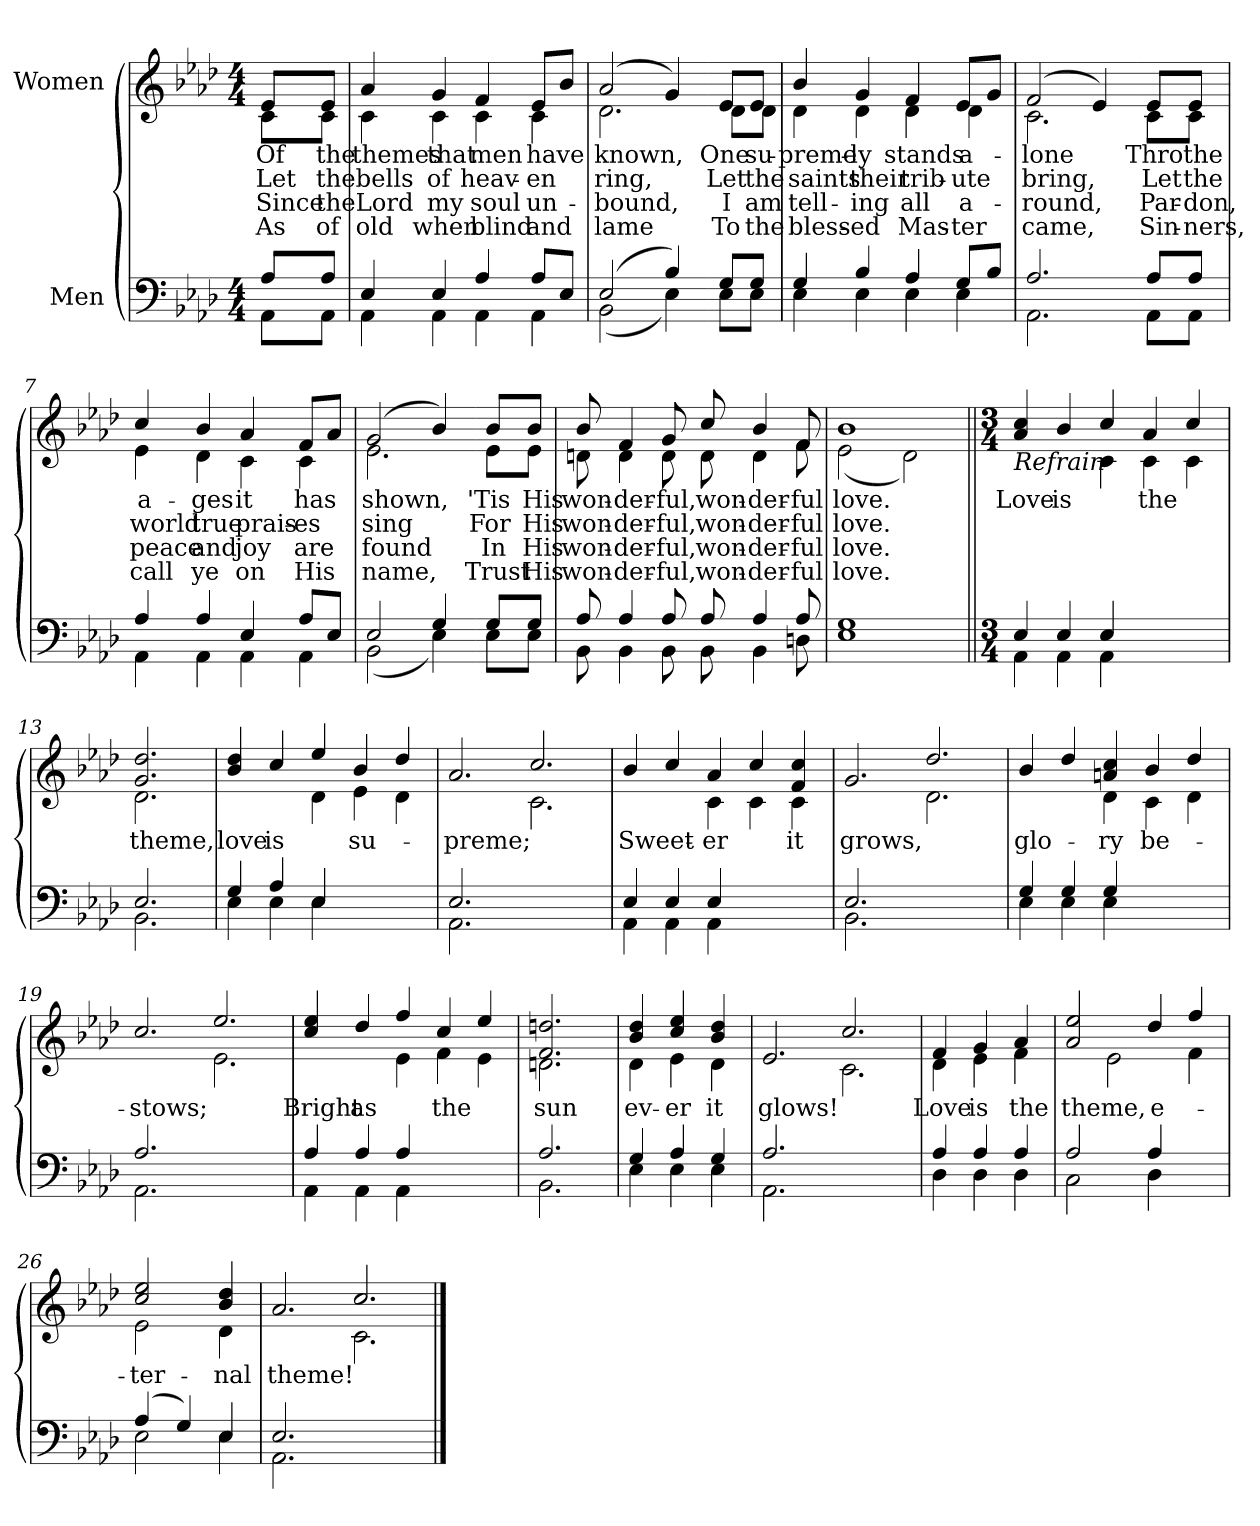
**kern	**kern	**text	**text	**text	**text
*part2	*part1	*part1	*part1	*part1	*part1
*staff2	*staff1	*staff1	*staff1	*staff1	*staff1
*I"Men	*I"Women	*	*	*	*
*clefF4	*clefG2	*	*	*	*
*k[b-e-a-d-]	*k[b-e-a-d-]	*	*	*	*
*M4/4	*M4/4	*	*	*	*
=	=	=	=	=	=
*^	*	*	*	*	*
!	!	!LO:TX:b:i:t=Verse	!	!	!	!
!	!	!	!LO:LY:b	!LO:LY:b	!LO:LY:b	!LO:LY:b
*	*	*^	*	*	*	*
8A-/L	8AA-\L	8e-/L	8c\L	Of	Let	Since	As
!	!	!	!	!LO:LY:b	!LO:LY:b	!LO:LY:b	!LO:LY:b
8A-/J	8AA-\J	8e-/J	8c\J	the	the	the	of
=1	=1	=1	=1	=1	=1	=1	=1
!	!	!	!	!LO:LY:b	!LO:LY:b	!LO:LY:b	!LO:LY:b
4E-/	4AA-\	4a-/	4c\	themes	bells	Lord	old
!	!	!	!	!LO:LY:b	!LO:LY:b	!LO:LY:b	!LO:LY:b
4E-/	4AA-\	4g/	4c\	that	of	my	when
!	!	!	!	!LO:LY:b	!LO:LY:b	!LO:LY:b	!LO:LY:b
4A-/	4AA-\	4f/	4c\	men	heav-	soul	blind
!	!	!	!	!LO:LY:b	!LO:LY:b	!LO:LY:b	!LO:LY:b
8A-/L	4AA-\	8e-/L	4c\	have	-en	un-	and
8E-/J	.	8b-/J	.	.	.	.	.
=2	=2	=2	=2	=2	=2	=2	=2
!	!	!	!	!LO:LY:b	!LO:LY:b	!LO:LY:b	!LO:LY:b
(2E-/	(2BB-\	(2a-/	2.d-\	known,	ring,	-bound,	lame
4B-/)	4E-\)	4g/)	.	.	.	.	.
!!LO:LB:g=z	!!
=3-	=3-	=3-	=3-	=3-	=3-	=3-	=3-
!	!	!	!	!LO:LY:b	!LO:LY:b	!LO:LY:b	!LO:LY:b
8G/L	8E-\L	8e-/L	8d-\L	One	Let	I	To
!	!	!	!	!LO:LY:b	!LO:LY:b	!LO:LY:b	!LO:LY:b
8G/J	8E-\J	8e-/J	8d-\J	su-	the	am	the
=4	=4	=4	=4	=4	=4	=4	=4
!	!	!	!	!LO:LY:b	!LO:LY:b	!LO:LY:b	!LO:LY:b
4G/	4E-\	4b-/	4d-\	-preme-	saints	tell-	bless-
!	!	!	!	!LO:LY:b	!LO:LY:b	!LO:LY:b	!LO:LY:b
4B-/	4E-\	4g/	4d-\	-ly	their	-ing	-ed
!	!	!	!	!LO:LY:b	!LO:LY:b	!LO:LY:b	!LO:LY:b
4A-/	4E-\	4f/	4d-\	stands	trib-	all	Mas-
!	!	!	!	!LO:LY:b	!LO:LY:b	!LO:LY:b	!LO:LY:b
8G/L	4E-\	8e-/L	4d-\	a-	-ute	a-	-ter
8B-/J	.	8g/J	.	.	.	.	.
=5	=5	=5	=5	=5	=5	=5	=5
!	!	!	!	!LO:LY:b	!LO:LY:b	!LO:LY:b	!LO:LY:b
2.A-/	2.AA-\	(2f/	2.c\	-lone	bring,	-round,	came,
.	.	4e-/)	.	.	.	.	.
!!LO:LB:g=z	!!
=6-	=6-	=6-	=6-	=6-	=6-	=6-	=6-
!	!	!	!	!LO:LY:b	!LO:LY:b	!LO:LY:b	!LO:LY:b
8A-/L	8AA-\L	8e-/L	8c\L	Thro'	Let	Par-	Sin-
!	!	!	!	!LO:LY:b	!LO:LY:b	!LO:LY:b	!LO:LY:b
8A-/J	8AA-\J	8e-/J	8c\J	the	the	-don,	-ners,
=7	=7	=7	=7	=7	=7	=7	=7
!	!	!	!	!LO:LY:b	!LO:LY:b	!LO:LY:b	!LO:LY:b
4A-/	4AA-\	4cc/	4e-\	a-	world	peace	call
!	!	!	!	!LO:LY:b	!LO:LY:b	!LO:LY:b	!LO:LY:b
4A-/	4AA-\	4b-/	4d-\	-ges	true	and	ye
!	!	!	!	!LO:LY:b	!LO:LY:b	!LO:LY:b	!LO:LY:b
4E-/	4AA-\	4a-/	4c\	it	prais-	joy	on
!	!	!	!	!LO:LY:b	!LO:LY:b	!LO:LY:b	!LO:LY:b
8A-/L	4AA-\	8f/L	4c\	has	-es	are	His
8E-/J	.	8a-/J	.	.	.	.	.
=8	=8	=8	=8	=8	=8	=8	=8
!	!	!	!	!LO:LY:b	!LO:LY:b	!LO:LY:b	!LO:LY:b
2E-/	(2BB-\	(2g/	2.e-\	shown,	sing	found	name,
4G/	4E-\)	4b-/)	.	.	.	.	.
!!LO:LB:g=z	!!
=9-	=9-	=9-	=9-	=9-	=9-	=9-	=9-
!	!	!	!	!LO:LY:b	!LO:LY:b	!LO:LY:b	!LO:LY:b
8G/L	8E-\L	8b-/L	8e-\L	'Tis	For	In	Trust
!	!	!	!	!LO:LY:b	!LO:LY:b	!LO:LY:b	!LO:LY:b
8G/J	8E-\J	8b-/J	8e-\J	His	His	His	His
=10	=10	=10	=10	=10	=10	=10	=10
!	!	!	!	!LO:LY:b	!LO:LY:b	!LO:LY:b	!LO:LY:b
8A-/	8BB-\	8b-/	8dn\	won-	won-	won-	won-
!	!	!	!	!LO:LY:b	!LO:LY:b	!LO:LY:b	!LO:LY:b
4A-/	4BB-\	4f/	4d\	-der-	-der-	-der-	-der-
!	!	!	!	!LO:LY:b	!LO:LY:b	!LO:LY:b	!LO:LY:b
8A-/	8BB-\	8g/	8d\	-ful,	-ful,	-ful,	-ful,
!	!	!	!	!LO:LY:b	!LO:LY:b	!LO:LY:b	!LO:LY:b
8A-/	8BB-\	8cc/	8d\	won-	won-	won-	won-
!	!	!	!	!LO:LY:b	!LO:LY:b	!LO:LY:b	!LO:LY:b
4A-/	4BB-\	4b-/	4d\	-der-	-der-	-der-	-der-
!	!	!	!	!LO:LY:b	!LO:LY:b	!LO:LY:b	!LO:LY:b
8A-/	8Dn\	8f/	8f\	-ful	-ful	-ful	-ful
=11	=11	=11	=11	=11	=11	=11	=11
!	!	!	!	!LO:LY:b	!LO:LY:b	!LO:LY:b	!LO:LY:b
1G	1E-	1b-	(2e-\	love.	love.	love.	love.
.	.	.	2d-\)	.	.	.	.
!!LO:LB:g=z	!!
=12||	=12||	=12||	=12||	=12||	=12||	=12||	=12||
*M3/4	*	*M3/4	*	*	*	*	*
!	!	!LO:TX:b:i:t=Refrain	!	!	!	!	!
!	!	!	!	!LO:LY:b	!	!	!
4E-/	4AA-\	4a-/ 4cc!/	2ryy	Love	.	.	.
!	!	!	!	!LO:LY:b	!	!	!
4E-/	4AA-\	4b-/	.	is	.	.	.
4E-/	4AA-\	4cc!/	4c\	.	.	.	.
!	!	!	!	!LO:LY:b	!	!	!
2ryy	2ryy	4a-/	4c\	the	.	.	.
.	.	4cc!/	4c\	.	.	.	.
=13	=13	=13	=13	=13	=13	=13	=13
!	!	!	!	!LO:LY:b	!	!	!
2.E-/	2.BB-\	2.g/ 2.dd-!/	2.d-\	theme,	.	.	.
=14	=14	=14	=14	=14	=14	=14	=14
!	!	!	!	!LO:LY:b	!	!	!
4G/	4E-\	4b-/ 4dd-!/	2ryy	love	.	.	.
!	!	!	!	!LO:LY:b	!	!	!
4A-/	4E-\	4cc/	.	is	.	.	.
4E-/	4E-\	4ee-!/	4d-\	.	.	.	.
!	!	!	!	!LO:LY:b	!	!	!
2ryy	2ryy	4b-/	4e-\	su-	.	.	.
.	.	4dd-!/	4d-\	.	.	.	.
=15	=15	=15	=15	=15	=15	=15	=15
!	!	!	!	!LO:LY:b	!	!	!
2.E-/	2.AA-\	2.a-/	2.ryy	-preme;	.	.	.
2.ryy	2.ryy	2.cc!/	2.c\	.	.	.	.
!!LO:LB:g=z	!!
=16	=16	=16	=16	=16	=16	=16	=16
!	!	!	!	!LO:LY:b	!	!	!
4E-/	4AA-\	4b-/	2ryy	Sweet-	.	.	.
4E-/	4AA-\	4cc!/	.	.	.	.	.
!	!	!	!	!LO:LY:b	!	!	!
4E-/	4AA-\	4a-/	4c\	-er	.	.	.
2ryy	2ryy	4cc!/	4c\	.	.	.	.
!	!	!	!	!LO:LY:b	!	!	!
.	.	4f/ 4cc!/	4c\	it	.	.	.
=17	=17	=17	=17	=17	=17	=17	=17
!	!	!	!	!LO:LY:b	!	!	!
2.E-/	2.BB-\	2.g/	2.ryy	grows,	.	.	.
2.ryy	2.ryy	2.dd-!/	2.d-\	.	.	.	.
=18	=18	=18	=18	=18	=18	=18	=18
!	!	!	!	!LO:LY:b	!	!	!
4G/	4E-\	4b-/	2ryy	glo-	.	.	.
4G/	4E-\	4dd-!/	.	.	.	.	.
!	!	!	!	!LO:LY:b	!	!	!
4G/	4E-\	4an/ 4cc!/	4d-\	-ry	.	.	.
!	!	!	!	!LO:LY:b	!	!	!
2ryy	2ryy	4b-/	4c\	be-	.	.	.
.	.	4dd-!/	4d-\	.	.	.	.
=19	=19	=19	=19	=19	=19	=19	=19
!	!	!	!	!LO:LY:b	!	!	!
2.A-/	2.AA-\	2.cc/	2.ryy	-stows;	.	.	.
2.ryy	2.ryy	2.ee-!/	2.e-\	.	.	.	.
!!LO:LB:g=z	!!
=20	=20	=20	=20	=20	=20	=20	=20
!	!	!	!	!LO:LY:b	!	!	!
4A-/	4AA-\	4cc/ 4ee-!/	2ryy	Bright	.	.	.
!	!	!	!	!LO:LY:b	!	!	!
4A-/	4AA-\	4dd-/	.	as	.	.	.
4A-/	4AA-\	4ff!/	4e-\	.	.	.	.
!	!	!	!	!LO:LY:b	!	!	!
2ryy	2ryy	4cc/	4f\	the	.	.	.
.	.	4ee-!/	4e-\	.	.	.	.
=21	=21	=21	=21	=21	=21	=21	=21
!	!	!	!	!LO:LY:b	!	!	!
2.A-/	2.BB-\	2.f/ 2.ddn!/	2.dn\	sun	.	.	.
=22	=22	=22	=22	=22	=22	=22	=22
!	!	!	!	!LO:LY:b	!	!	!
4G/	4E-\	4b-/ 4dd-!/	4d-\	ev-	.	.	.
!	!	!	!	!LO:LY:b	!	!	!
4A-/	4E-\	4cc/ 4ee-!/	4e-\	-er	.	.	.
!	!	!	!	!LO:LY:b	!	!	!
4G/	4E-\	4b-/ 4dd-/	4d-\	it	.	.	.
=23	=23	=23	=23	=23	=23	=23	=23
!	!	!	!	!LO:LY:b	!	!	!
2.A-/	2.AA-\	2.e-/	2.ryy	glows!	.	.	.
2.ryy	2.ryy	2.cc!/	2.c\	.	.	.	.
!!LO:LB:g=z	!!
=24	=24	=24	=24	=24	=24	=24	=24
!	!	!	!	!LO:LY:b	!	!	!
4A-/	4D-\	4f/	4d-\	Love	.	.	.
!	!	!	!	!LO:LY:b	!	!	!
4A-/	4D-\	4g/	4e-\	is	.	.	.
!	!	!	!	!LO:LY:b	!	!	!
4A-/	4D-\	4a-/	4f\	the	.	.	.
=25	=25	=25	=25	=25	=25	=25	=25
!	!	!	!	!LO:LY:b	!	!	!
2A-/	2C\	2a-!/ 2ee-/	4ryy	theme,	.	.	.
.	.	.	2e-\	.	.	.	.
!	!	!	!	!LO:LY:b	!	!	!
4A-/	4D-\	4dd-/	.	e-	.	.	.
4ryy	4ryy	4ff!/	4f\	.	.	.	.
=26	=26	=26	=26	=26	=26	=26	=26
!	!	!	!	!LO:LY:b	!	!	!
(4A-/	2E-\	2cc/ 2ee-!/	2e-\	-ter-	.	.	.
4G/)	.	.	.	.	.	.	.
!	!	!	!	!LO:LY:b	!	!	!
4E-/	4E-\	4b-/ 4dd-!/	4d-\	-nal	.	.	.
=27	=27	=27	=27	=27	=27	=27	=27
!	!	!	!	!LO:LY:b	!	!	!
2.E-/	2.AA-\	2.a-/	2.ryy	theme!	.	.	.
2.ryy	2.ryy	2.cc!/	2.c\	.	.	.	.
*v	*v	*	*	*	*	*	*
*	*v	*v	*	*	*	*
==	==	==	==	==	==
*-	*-	*-	*-	*-	*-
